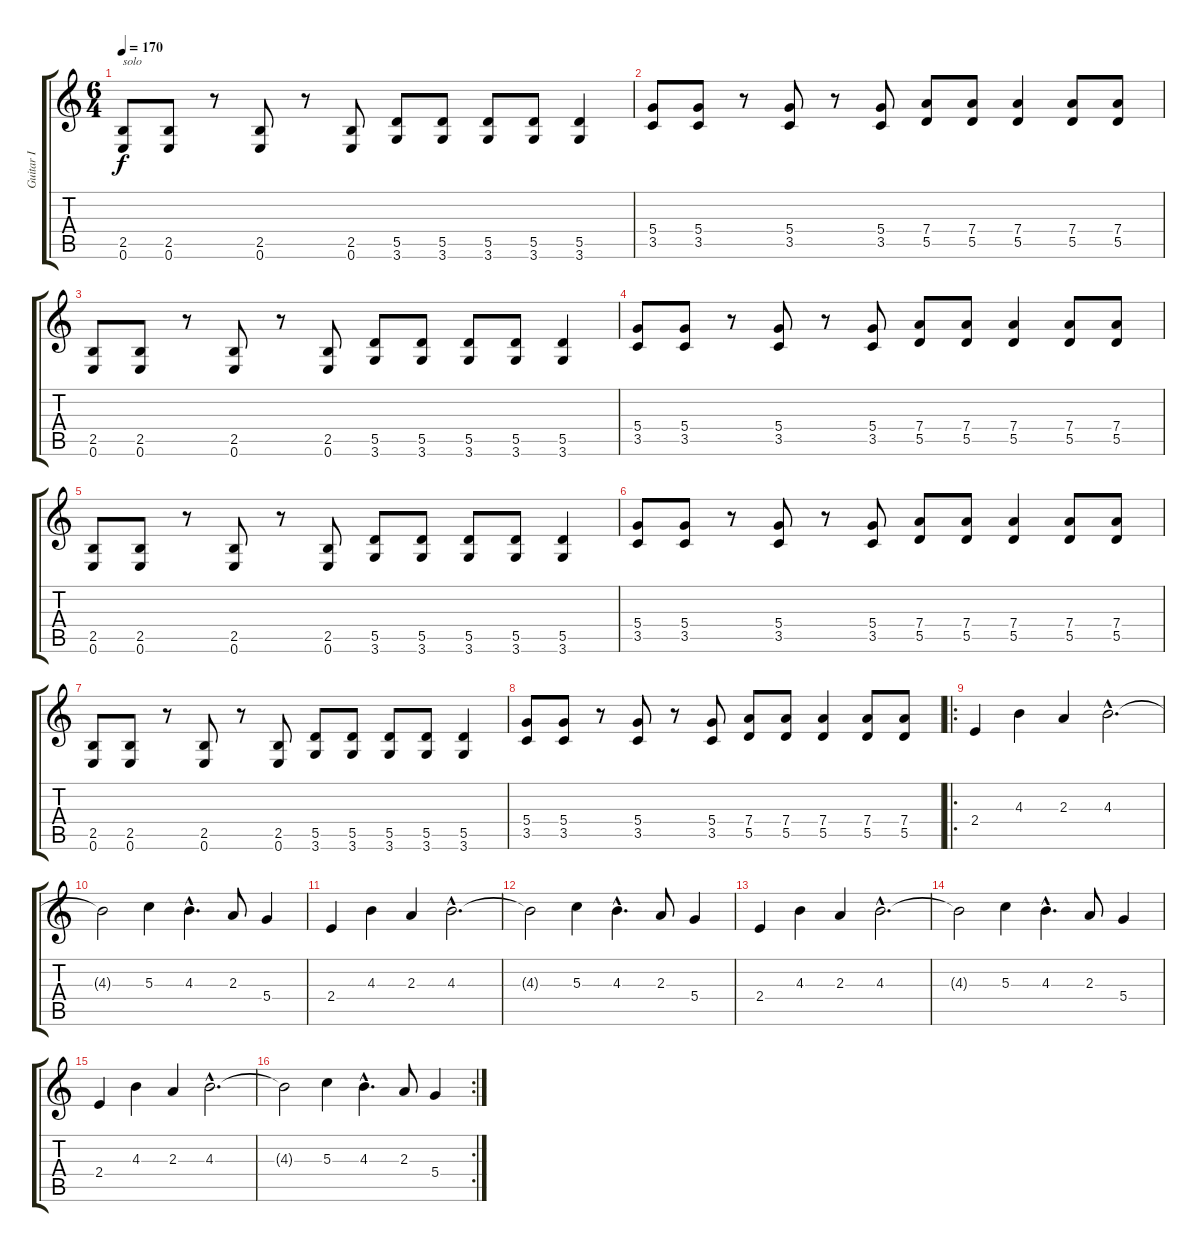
\track ("Guitar I" "Guitar I") {instrument distortionguitar}
\staff {score tabs}
\tuning (E4 B3 G3 D3 A2 E2) {hide}
\ts (6 4)
\tempo 170
\clef g2
\ks c
(2.5 0.6).8{txt "solo" dy f} (2.5 0.6).8 r.8 (2.5 0.6).8 r.8 (2.5 0.6).8 (5.5 3.6).8 (5.5 3.6).8 (5.5 3.6).8 (5.5 3.6).8 (5.5 3.6).4 |
(5.4 3.5).8 (5.4 3.5).8 r.8 (5.4 3.5).8 r.8 (5.4 3.5).8 (7.4 5.5).8 (7.4 5.5).8 (7.4 5.5).4 (7.4 5.5).8 (7.4 5.5).8 |
(2.5 0.6).8 (2.5 0.6).8 r.8 (2.5 0.6).8 r.8 (2.5 0.6).8 (5.5 3.6).8 (5.5 3.6).8 (5.5 3.6).8 (5.5 3.6).8 (5.5 3.6).4 |
(5.4 3.5).8 (5.4 3.5).8 r.8 (5.4 3.5).8 r.8 (5.4 3.5).8 (7.4 5.5).8 (7.4 5.5).8 (7.4 5.5).4 (7.4 5.5).8 (7.4 5.5).8 |
(2.5 0.6).8 (2.5 0.6).8 r.8 (2.5 0.6).8 r.8 (2.5 0.6).8 (5.5 3.6).8 (5.5 3.6).8 (5.5 3.6).8 (5.5 3.6).8 (5.5 3.6).4 |
(5.4 3.5).8 (5.4 3.5).8 r.8 (5.4 3.5).8 r.8 (5.4 3.5).8 (7.4 5.5).8 (7.4 5.5).8 (7.4 5.5).4 (7.4 5.5).8 (7.4 5.5).8 |
(2.5 0.6).8 (2.5 0.6).8 r.8 (2.5 0.6).8 r.8 (2.5 0.6).8 (5.5 3.6).8 (5.5 3.6).8 (5.5 3.6).8 (5.5 3.6).8 (5.5 3.6).4 |
(5.4 3.5).8 (5.4 3.5).8 r.8 (5.4 3.5).8 r.8 (5.4 3.5).8 (7.4 5.5).8 (7.4 5.5).8 (7.4 5.5).4 (7.4 5.5).8 (7.4 5.5).8 |
\ro
2.4.4 4.3.4 2.3.4 4.3{hac}.2{d} |
4.3{t}.2 5.3.4 4.3{hac}.4{d} 2.3.8 5.4.4 |
2.4.4 4.3.4 2.3.4 4.3{hac}.2{d} |
4.3{t}.2 5.3.4 4.3{hac}.4{d} 2.3.8 5.4.4 |
2.4.4 4.3.4 2.3.4 4.3{hac}.2{d} |
4.3{t}.2 5.3.4 4.3{hac}.4{d} 2.3.8 5.4.4 |
2.4.4 4.3.4 2.3.4 4.3{hac}.2{d} |
\rc 2
4.3{t}.2 5.3.4 4.3{hac}.4{d} 2.3.8 5.4.4
